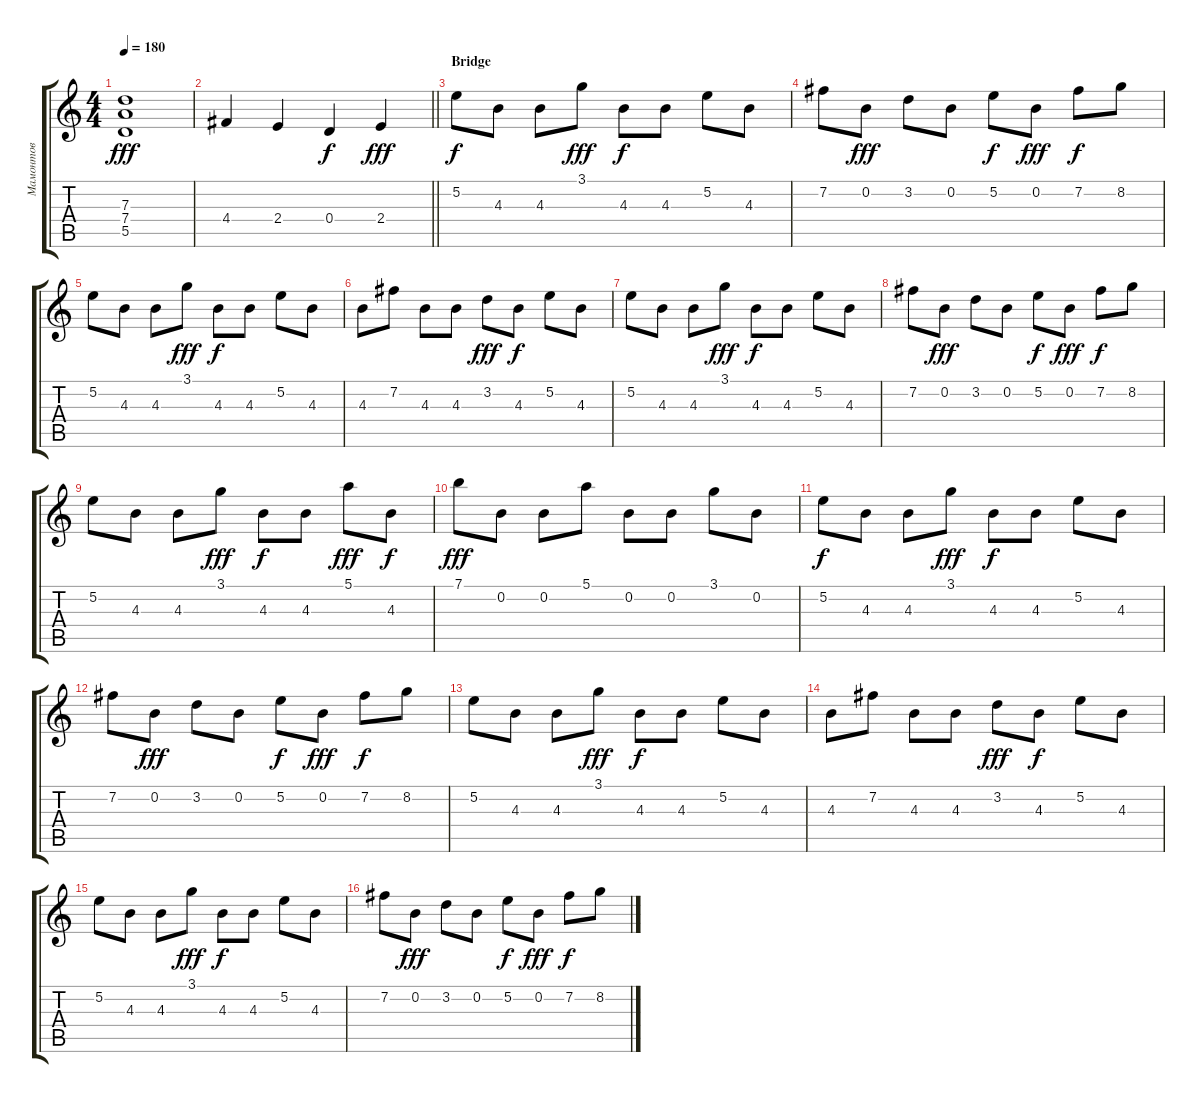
\track ("Мамонтов" "Мамонтов") {instrument overdrivenguitar}
\staff {score tabs}
\tuning (E4 B3 G3 D3 A2 E2) {hide}
\ts (4 4)
\tempo 180
\clef g2
\ks c
(7.3 7.4 5.5).1{dy fff} |
\barLineRight lightlight
4.4.4 2.4.4 0.4.4{dy f} 2.4.4{dy fff} |
\section ("" "Bridge")
5.2.8{dy f} 4.3.8{instrument distortionguitar} 4.3.8 3.1.8{dy fff} 4.3.8{dy f} 4.3.8 5.2.8 4.3.8 |
7.2.8 0.2.8{dy fff} 3.2.8 0.2.8 5.2.8{dy f} 0.2.8{dy fff} 7.2.8{dy f} 8.2.8 |
5.2.8 4.3.8 4.3.8 3.1.8{dy fff} 4.3.8{dy f} 4.3.8 5.2.8 4.3.8 |
4.3.8 7.2.8 4.3.8 4.3.8 3.2.8{dy fff} 4.3.8{dy f} 5.2.8 4.3.8 |
5.2.8 4.3.8 4.3.8 3.1.8{dy fff} 4.3.8{dy f} 4.3.8 5.2.8 4.3.8 |
7.2.8 0.2.8{dy fff} 3.2.8 0.2.8 5.2.8{dy f} 0.2.8{dy fff} 7.2.8{dy f} 8.2.8 |
5.2.8 4.3.8 4.3.8 3.1.8{dy fff} 4.3.8{dy f} 4.3.8 5.1.8{dy fff} 4.3.8{dy f} |
7.1.8{dy fff} 0.2.8 0.2.8 5.1.8 0.2.8 0.2.8 3.1.8 0.2.8 |
5.2.8{dy f} 4.3.8{instrument distortionguitar} 4.3.8 3.1.8{dy fff} 4.3.8{dy f} 4.3.8 5.2.8 4.3.8 |
7.2.8 0.2.8{dy fff} 3.2.8 0.2.8 5.2.8{dy f} 0.2.8{dy fff} 7.2.8{dy f} 8.2.8 |
5.2.8 4.3.8 4.3.8 3.1.8{dy fff} 4.3.8{dy f} 4.3.8 5.2.8 4.3.8 |
4.3.8 7.2.8 4.3.8 4.3.8 3.2.8{dy fff} 4.3.8{dy f} 5.2.8 4.3.8 |
5.2.8 4.3.8 4.3.8 3.1.8{dy fff} 4.3.8{dy f} 4.3.8 5.2.8 4.3.8 |
7.2.8 0.2.8{dy fff} 3.2.8 0.2.8 5.2.8{dy f} 0.2.8{dy fff} 7.2.8{dy f} 8.2.8
